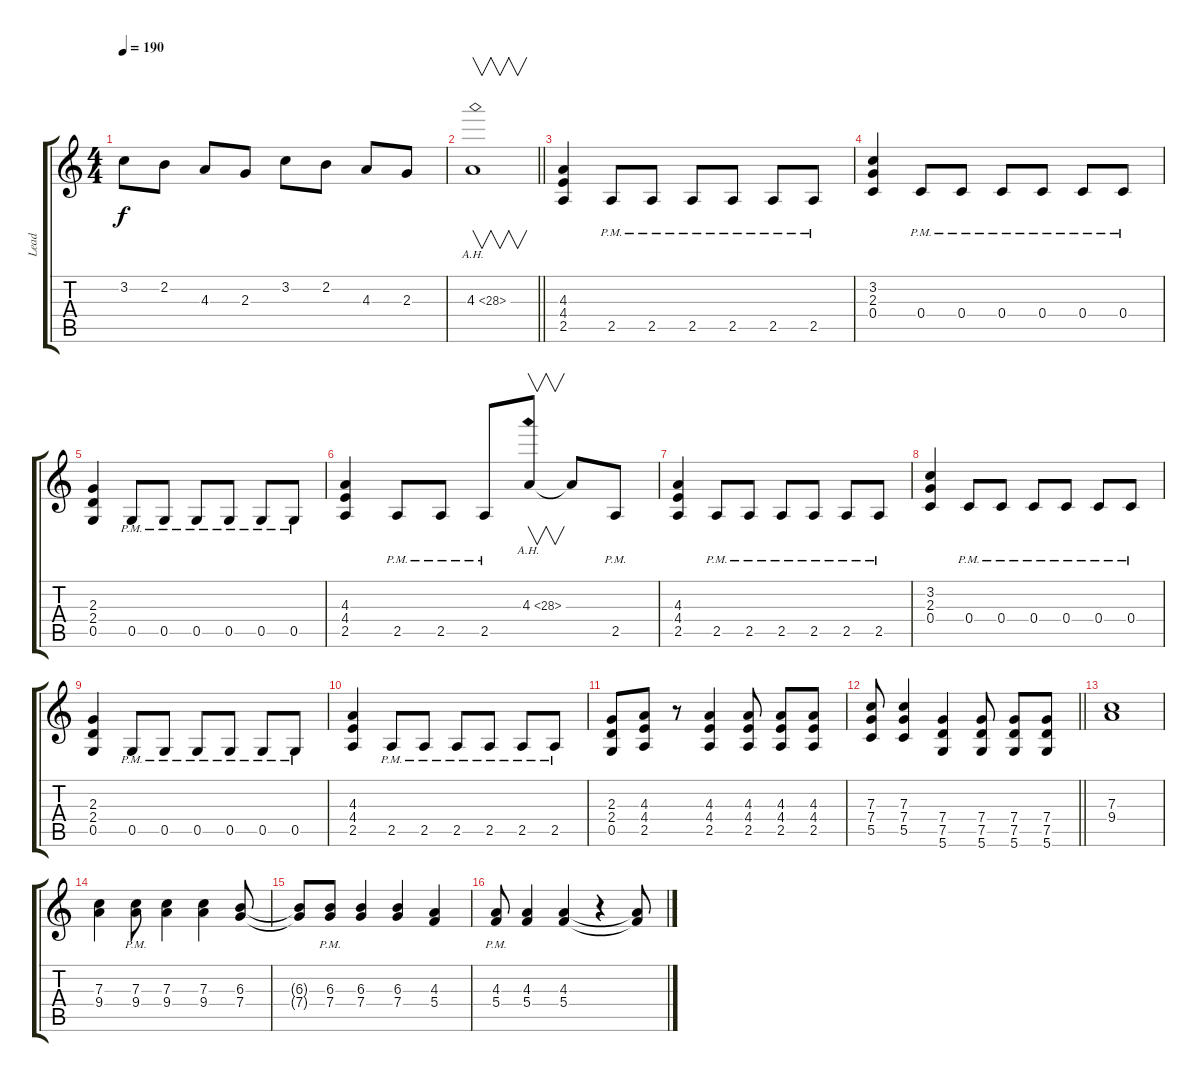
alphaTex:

\track ("Lead" "Lead") {instrument distortionguitar}
\staff {score tabs}
\tuning (D4 A3 F3 C3 G2 D2) {hide}
\ts (4 4)
\tempo 190
\clef g2
\ks c
3.2.8{dy f} 2.2.8 4.3.8 2.3.8 3.2.8 2.2.8 4.3.8 2.3.8 |
\barLineRight lightlight
4.3{ah 24}.1{v} |
(4.3 4.4 2.5).4 2.5{pm}.8 2.5{pm}.8 2.5{pm}.8 2.5{pm}.8 2.5{pm}.8 2.5{pm}.8 |
(3.2 2.3 0.4).4 0.4{pm}.8 0.4{pm}.8 0.4{pm}.8 0.4{pm}.8 0.4{pm}.8 0.4{pm}.8 |
(2.3 2.4 0.5).4 0.5{pm}.8 0.5{pm}.8 0.5{pm}.8 0.5{pm}.8 0.5{pm}.8 0.5{pm}.8 |
(4.3 4.4 2.5).4 2.5{pm}.8 2.5{pm}.8 2.5{pm}.8 4.3{ah 24}.8{v} 4.3{t}.8 2.5{pm}.8 |
(4.3 4.4 2.5).4 2.5{pm}.8 2.5{pm}.8 2.5{pm}.8 2.5{pm}.8 2.5{pm}.8 2.5{pm}.8 |
(3.2 2.3 0.4).4 0.4{pm}.8 0.4{pm}.8 0.4{pm}.8 0.4{pm}.8 0.4{pm}.8 0.4{pm}.8 |
(2.3 2.4 0.5).4 0.5{pm}.8 0.5{pm}.8 0.5{pm}.8 0.5{pm}.8 0.5{pm}.8 0.5{pm}.8 |
(4.3 4.4 2.5).4 2.5{pm}.8 2.5{pm}.8 2.5{pm}.8 2.5{pm}.8 2.5{pm}.8 2.5{pm}.8 |
(2.3 2.4 0.5).8 (4.3 4.4 2.5).8 r.8 (4.3 4.4 2.5).4 (4.3 4.4 2.5).8 (4.3 4.4 2.5).8 (4.3 4.4 2.5).8 |
\barLineRight lightlight
(7.3 7.4 5.5).8 (7.3 7.4 5.5).4 (7.4 7.5 5.6).4 (7.4 7.5 5.6).8 (7.4 7.5 5.6).8 (7.4 7.5 5.6).8 |
(7.3 9.4).1 |
(7.3 9.4).4 (7.3{pm} 9.4{pm}).8 (7.3 9.4).4 (7.3 9.4).4 (6.3 7.4).8 |
(6.3{t} 7.4{t}).8 (6.3{pm} 7.4{pm}).8 (6.3 7.4).4 (6.3 7.4).4 (4.3 5.4).4 |
(4.3{pm} 5.4{pm}).8 (4.3 5.4).4 (4.3 5.4).4 r.4 (4.3{t} 5.4{t}).8
